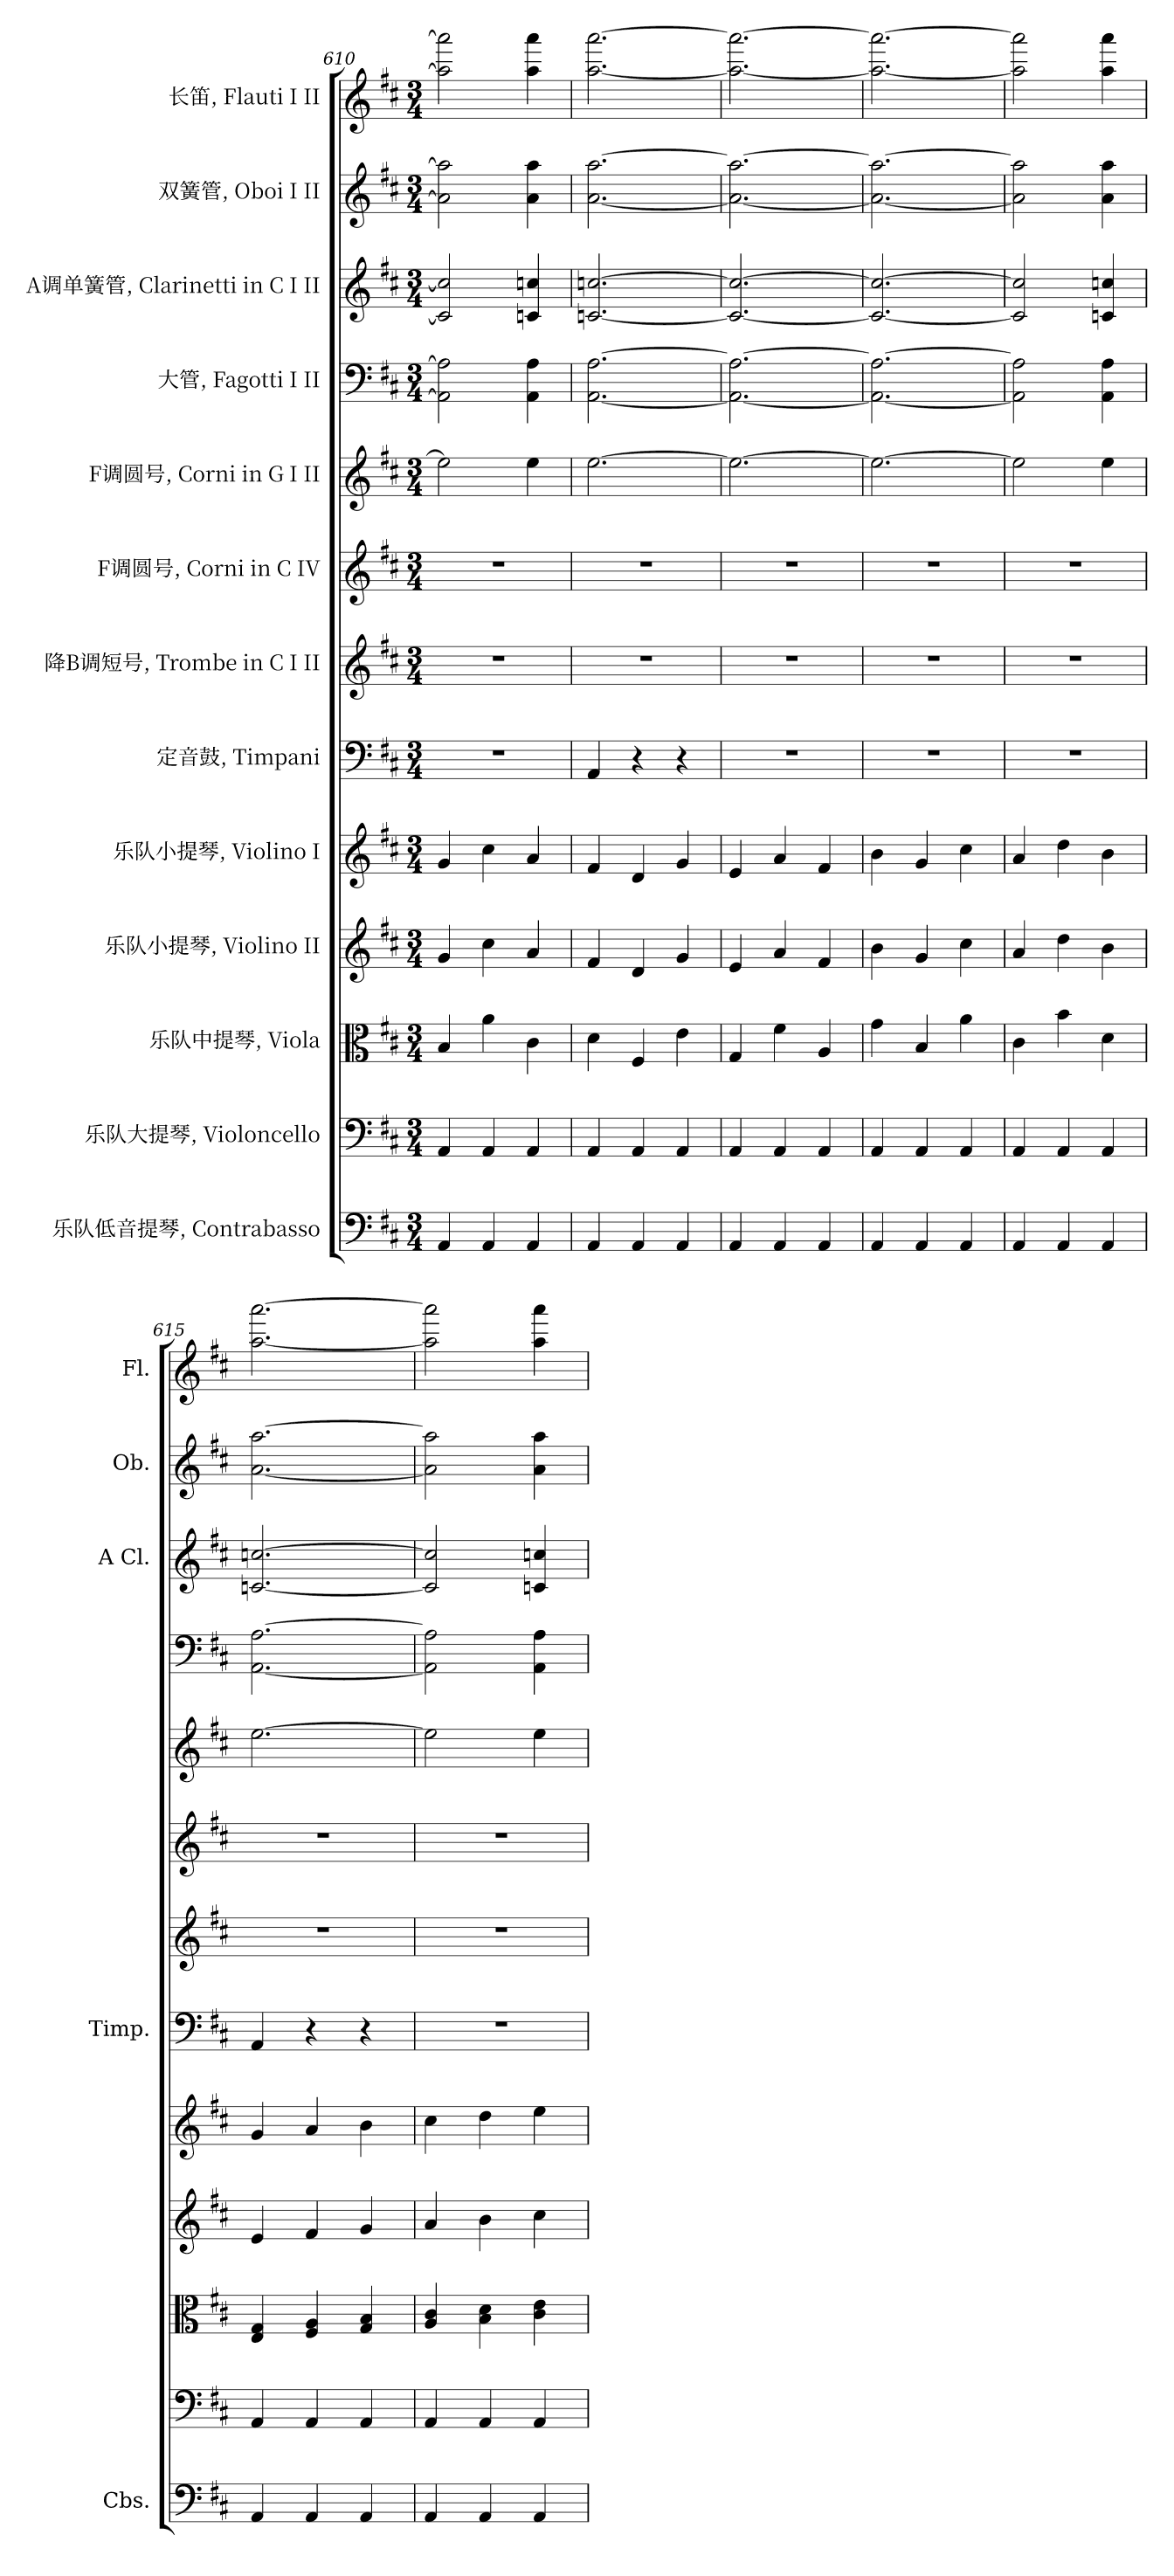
**kern	**kern	**kern	**kern	**kern	**kern	**kern	**kern	**kern	**kern	**kern	**kern	**kern
*part13	*part12	*part11	*part10	*part9	*part8	*part7	*part6	*part5	*part4	*part3	*part2	*part1
*staff13	*staff12	*staff11	*staff10	*staff9	*staff8	*staff7	*staff6	*staff5	*staff4	*staff3	*staff2	*staff1
*I"乐队低音提琴, Contrabasso	*I"乐队大提琴, Violoncello	*I"乐队中提琴, Viola	*I"乐队小提琴, Violino II	*I"乐队小提琴, Violino I	*I"定音鼓, Timpani	*I"降B调短号, Trombe in C I II	*I"F调圆号, Corni in C IV	*I"F调圆号, Corni in G I II	*I"大管, Fagotti I II	*I"A调单簧管, Clarinetti in C I II	*I"双簧管, Oboi I II	*I"长笛, Flauti I II
*I'Cbs.	*	*	*	*	*I'Timp.	*	*	*	*	*I'A Cl.	*I'Ob.	*I'Fl.
*clefF4	*clefF4	*clefC3	*clefG2	*clefG2	*clefF4	*clefG2	*clefG2	*clefG2	*clefF4	*clefG2	*clefG2	*clefG2
*ITrd7c12	*	*	*	*	*	*ITrd1c2	*ITrd4c7	*ITrd4c7	*	*ITrd2c3	*	*
*k[f#c#]	*k[f#c#]	*k[f#c#]	*k[f#c#]	*k[f#c#]	*k[f#c#]	*k[]	*k[f#]	*k[f#]	*k[f#c#]	*k[f#c#g#d#a#]	*k[f#c#]	*k[f#c#]
*M3/4	*M3/4	*M3/4	*M3/4	*M3/4	*M3/4	*M3/4	*M3/4	*M3/4	*M3/4	*M3/4	*M3/4	*M3/4
*MM350	*MM350	*MM350	*MM350	*MM350	*MM350	*MM350	*MM350	*MM350	*MM350	*MM350	*MM350	*MM350
=610	=610	=610	=610	=610	=610	=610	=610	=610	=610	=610	=610	=610
4AAA/	4AA/	4B/	4g/	4g/	2.r	2.r	2.r	2a\]	2AA\] 2A\]	2A/] 2a/]	2a\] 2aa\]	2aa\] 2aaa\]
4AAA/	4AA/	4a\	4cc#\	4cc#\	.	.	.	.	.	.	.	.
*	*	*	*	*	*	*	*	*	*	*	*	*MM318
4AAA/	4AA/	4c#\	4a/	4a/	.	.	.	4a\	4AA\ 4A\	4An/ 4an/	4a\ 4aa\	4aa\ 4aaa\
=611	=611	=611	=611	=611	=611	=611	=611	=611	=611	=611	=611	=611
*	*	*	*	*	*	*	*	*	*	*	*	*MM350
4AAA/	4AA/	4d\	4f#/	4f#/	4AA/	2.r	2.r	[2.a\	[2.AA\ [2.A\	[2.An/ [2.an/	[2.a\ [2.aa\	[2.aa\ [2.aaa\
4AAA/	4AA/	4F#/	4d/	4d/	4r	.	.	.	.	.	.	.
4AAA/	4AA/	4e\	4g/	4g/	4r	.	.	.	.	.	.	.
=612	=612	=612	=612	=612	=612	=612	=612	=612	=612	=612	=612	=612
*	*	*	*	*	*	*	*	*	*	*	*	*MM350
4AAA/	4AA/	4G/	4e/	4e/	2.r	2.r	2.r	2.a\_	2.AA\_ 2.A\_	2.A/_ 2.a/_	2.a\_ 2.aa\_	2.aa\_ 2.aaa\_
4AAA/	4AA/	4f#\	4a/	4a/	.	.	.	.	.	.	.	.
4AAA/	4AA/	4A/	4f#/	4f#/	.	.	.	.	.	.	.	.
=613	=613	=613	=613	=613	=613	=613	=613	=613	=613	=613	=613	=613
*	*	*	*	*	*	*	*	*	*	*	*	*MM350
4AAA/	4AA/	4g\	4b\	4b\	2.r	2.r	2.r	2.a\_	2.AA\_ 2.A\_	2.A/_ 2.a/_	2.a\_ 2.aa\_	2.aa\_ 2.aaa\_
4AAA/	4AA/	4B/	4g/	4g/	.	.	.	.	.	.	.	.
4AAA/	4AA/	4a\	4cc#\	4cc#\	.	.	.	.	.	.	.	.
=614	=614	=614	=614	=614	=614	=614	=614	=614	=614	=614	=614	=614
*	*	*	*	*	*	*	*	*	*	*	*	*MM350
4AAA/	4AA/	4c#\	4a/	4a/	2.r	2.r	2.r	2a\]	2AA\] 2A\]	2A/] 2a/]	2a\] 2aa\]	2aa\] 2aaa\]
4AAA/	4AA/	4b\	4dd\	4dd\	.	.	.	.	.	.	.	.
*	*	*	*	*	*	*	*	*	*	*	*	*MM318
4AAA/	4AA/	4d\	4b\	4b\	.	.	.	4a\	4AA\ 4A\	4An/ 4an/	4a\ 4aa\	4aa\ 4aaa\
=615	=615	=615	=615	=615	=615	=615	=615	=615	=615	=615	=615	=615
*	*	*	*	*	*	*	*	*	*	*	*	*MM350
4AAA/	4AA/	4E/ 4G/	4e/	4g/	4AA/	2.r	2.r	[2.a\	[2.AA\ [2.A\	[2.An/ [2.an/	[2.a\ [2.aa\	[2.aa\ [2.aaa\
4AAA/	4AA/	4F#/ 4A/	4f#/	4a/	4r	.	.	.	.	.	.	.
4AAA/	4AA/	4G/ 4B/	4g/	4b\	4r	.	.	.	.	.	.	.
!!LO:PB:g=z
=616	=616	=616	=616	=616	=616	=616	=616	=616	=616	=616	=616	=616
*	*	*	*	*	*	*	*	*	*	*	*	*MM350
4AAA/	4AA/	4A/ 4c#/	4a/	4cc#\	2.r	2.r	2.r	2a\]	2AA\] 2A\]	2A/] 2a/]	2a\] 2aa\]	2aa\] 2aaa\]
4AAA/	4AA/	4B\ 4d\	4b\	4dd\	.	.	.	.	.	.	.	.
*	*	*	*	*	*	*	*	*	*	*	*	*MM318
4AAA/	4AA/	4c#\ 4e\	4cc#\	4ee\	.	.	.	4a\	4AA\ 4A\	4An/ 4an/	4a\ 4aa\	4aa\ 4aaa\
=	=	=	=	=	=	=	=	=	=	=	=	=
*-	*-	*-	*-	*-	*-	*-	*-	*-	*-	*-	*-	*-
